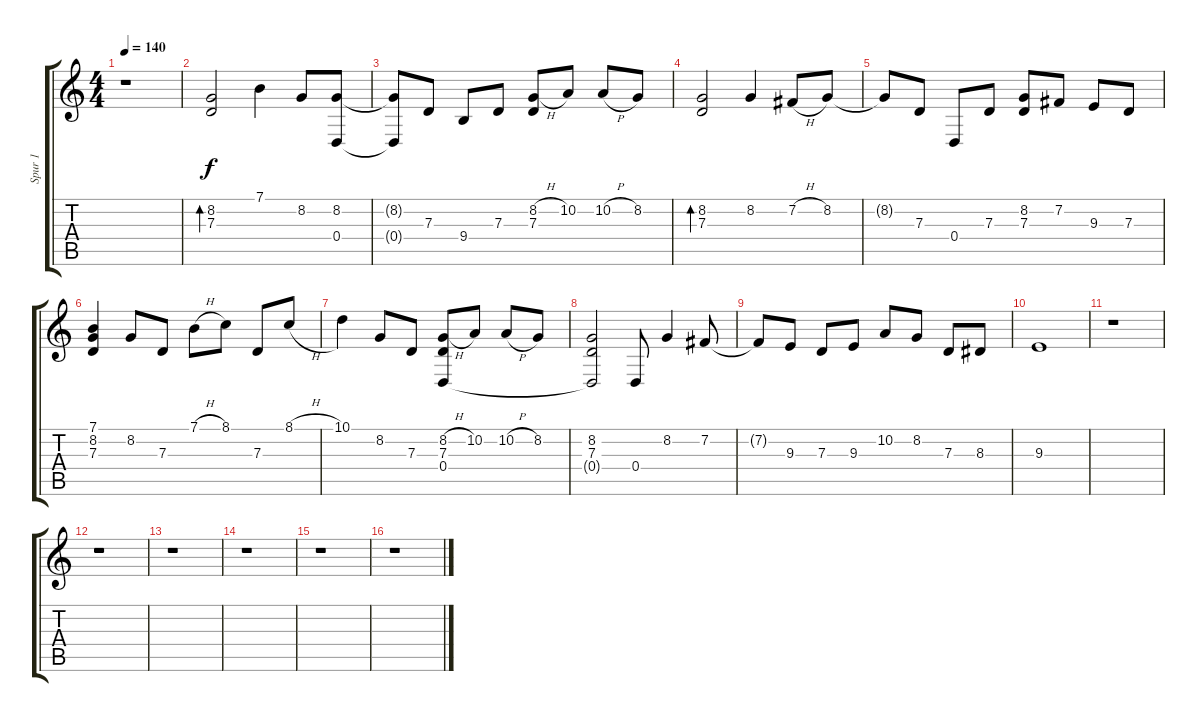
\track ("Spur 1" "Spur 1") {instrument koto}
\staff {score tabs}
\tuning (E4 B3 G3 D3 A2 E2) {hide}
\ts (4 4)
\tempo 140
\clef g2
\ks c
r.1{dy f instrument koto} |
(8.2 7.3).2{bd 480} 7.1.4 8.2.8 (8.2 0.4).8 |
(8.2{t} 0.4{t}).8 7.3.8 9.4.8 7.3.8 (8.2{h} 7.3).8 10.2.8 10.2{h}.8 8.2.8 |
(8.2 7.3).2{bd 120} 8.2.4 7.2{h}.8 8.2.8 |
8.2{t}.8 7.3.8 0.4.8 7.3.8 (8.2 7.3).8 7.2.8 9.3.8 7.3.8 |
(7.1 8.2 7.3).4 8.2.8 7.3.8 7.1{h}.8 8.1.8 7.3.8 8.1{h}.8 |
10.1.4 8.2.8 7.3.8 (8.2{h} 7.3 0.4).8 10.2.8 10.2{h}.8 8.2.8 |
(8.2 7.3 0.4{t}).2 0.4.8 8.2.4 7.2.8 |
7.2{t}.8 9.3.8 7.3.8 9.3.8 10.2.8 8.2.8 7.3.8 8.3.8 |
9.3.1 |
r.1 |
r.1 |
r.1 |
r.1 |
r.1 |
r.1
